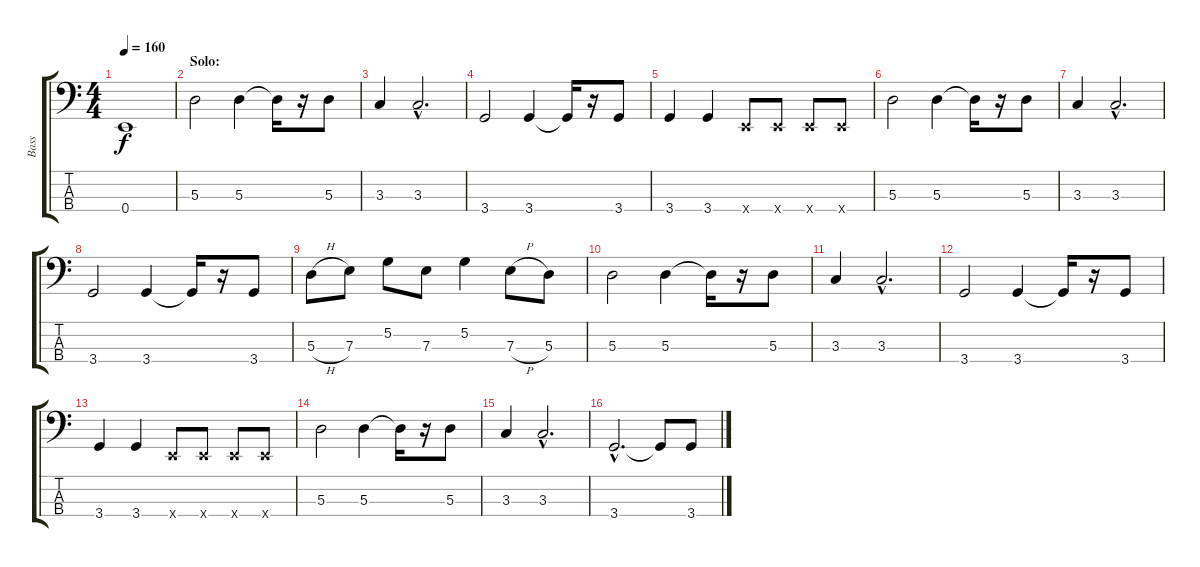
\track ("Bass" "Bass") {instrument electricbasspick}
\staff {score tabs}
\tuning (G2 D2 A1 E1) {hide}
\ts (4 4)
\tempo 160
\clef f4
\ks c
0.4.1{dy f} |
\section ("" "Solo:")
5.3.2 5.3.4 5.3{t}.16 r.16 5.3.8 |
3.3.4 3.3{hac}.2{d} |
3.4.2 3.4.4 3.4{t}.16 r.16 3.4.8 |
3.4.4 3.4.4 0.4{x}.8 0.4{x}.8 0.4{x}.8 0.4{x}.8 |
5.3.2 5.3.4 5.3{t}.16 r.16 5.3.8 |
3.3.4 3.3{hac}.2{d} |
3.4.2 3.4.4 3.4{t}.16 r.16 3.4.8 |
5.3{h}.8 7.3.8 5.2.8 7.3.8 5.2.4 7.3{h}.8 5.3.8 |
5.3.2 5.3.4 5.3{t}.16 r.16 5.3.8 |
3.3.4 3.3{hac}.2{d} |
3.4.2 3.4.4 3.4{t}.16 r.16 3.4.8 |
3.4.4 3.4.4 0.4{x}.8 0.4{x}.8 0.4{x}.8 0.4{x}.8 |
5.3.2 5.3.4 5.3{t}.16 r.16 5.3.8 |
3.3.4 3.3{hac}.2{d} |
3.4{hac}.2{d} 3.4{t}.8 3.4.8
